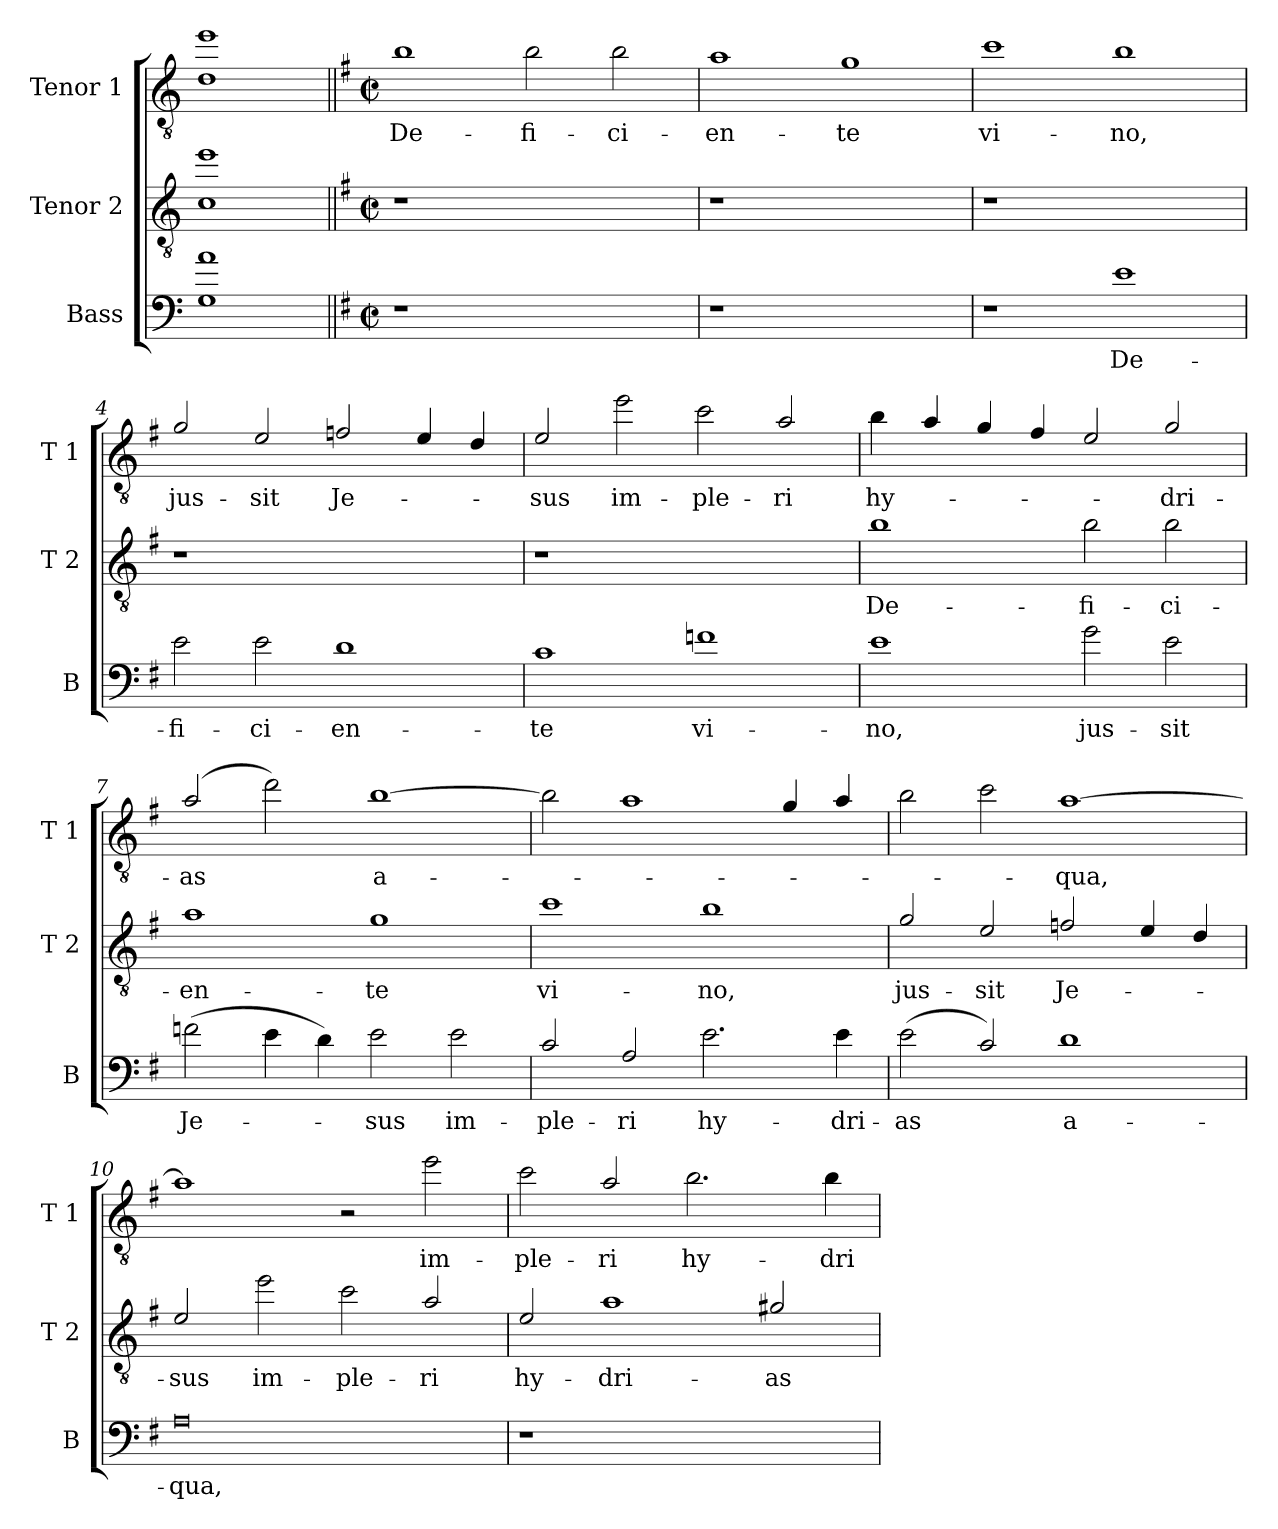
**kern	**text	**kern	**text	**kern	**text
*part3	*part3	*part2	*part2	*part1	*part1
*staff3	*staff3	*staff2	*staff2	*staff1	*staff1
*I"Bass	*	*I"Tenor 2	*	*I"Tenor 1	*
*I'B	*	*I'T 2	*	*I'T 1	*
*clefF4	*	*clefGv2	*	*clefGv2	*
*ITrd7c12	*	*ITrd7c12	*	*ITrd7c12	*
*k[]	*	*k[]	*	*k[]	*
*C:	*	*C:	*	*C:	*
=	=	=	=	=	=
1GG 1A	.	1C 1e	.	1D 1e	.
=1||	=1||	=1||	=1||	=1||	=1||
*k[f#]	*	*k[f#]	*	*k[f#]	*
*e:	*	*e:	*	*e:	*
*M2/2	*	*M2/2	*	*M2/2	*
*met(c|)	*	*met(c|)	*	*met(c|)	*
!	!	!	!	!	!LO:LY:b
1r	.	1r	.	1B	De-
!	!	!	!	!	!LO:LY:b
1ryy	.	1ryy	.	2B\	-fi-
!	!	!	!	!	!LO:LY:b
.	.	.	.	2B\	-ci-
=2	=2	=2	=2	=2	=2
!	!	!	!	!	!LO:LY:b
1r	.	1r	.	1A	-en-
!	!	!	!	!	!LO:LY:b
1ryy	.	1ryy	.	1G	-te
=3	=3	=3	=3	=3	=3
!	!	!	!	!	!LO:LY:b
1r	.	1r	.	1c	vi-
!	!LO:LY:b	!	!	!	!LO:LY:b
1E	De-	1ryy	.	1B	-no,
=4	=4	=4	=4	=4	=4
!	!LO:LY:b	!	!	!	!LO:LY:b
2E\	-fi-	1r	.	2G/	jus-
!	!LO:LY:b	!	!	!	!LO:LY:b
2E\	-ci-	.	.	2E/	-sit
!	!LO:LY:b	!	!	!	!LO:LY:b
1D	-en-	1ryy	.	2Fn/	Je-
.	.	.	.	4E/	.
.	.	.	.	4D/	.
=5	=5	=5	=5	=5	=5
!	!LO:LY:b	!	!	!	!LO:LY:b
1C	-te	1r	.	2E/	-sus
!	!	!	!	!	!LO:LY:b
.	.	.	.	2e\	im-
!	!LO:LY:b	!	!	!	!LO:LY:b
1Fn	vi-	1ryy	.	2c\	-ple-
!	!	!	!	!	!LO:LY:b
.	.	.	.	2A/	-ri
!!LO:LB:g=z
=6	=6	=6	=6	=6	=6
!	!LO:LY:b	!	!LO:LY:b	!	!LO:LY:b
1E	-no,	1B	De-	4B\	hy-
.	.	.	.	4A/	.
.	.	.	.	4G/	.
.	.	.	.	4F#/	.
!	!LO:LY:b	!	!LO:LY:b	!	!
2G\	jus-	2B\	-fi-	2E/	.
!	!LO:LY:b	!	!LO:LY:b	!	!LO:LY:b
2E\	-sit	2B\	-ci-	2G/	-dri-
=7	=7	=7	=7	=7	=7
!	!LO:LY:b	!	!LO:LY:b	!	!LO:LY:b
(>2Fn\	Je-	1A	-en-	(2A/	-as
4E\	.	.	.	2d\)	.
4D\)	.	.	.	.	.
!	!LO:LY:b	!	!LO:LY:b	!	!LO:LY:b
2E\	-sus	1G	-te	[1B	a-
!	!LO:LY:b	!	!	!	!
2E\	im-	.	.	.	.
=8	=8	=8	=8	=8	=8
!	!LO:LY:b	!	!LO:LY:b	!	!
2C/	-ple-	1c	vi-	2B\]	.
!	!LO:LY:b	!	!	!	!
2AA/	-ri	.	.	1A	.
!	!LO:LY:b	!	!LO:LY:b	!	!
2.E\	hy-	1B	-no,	.	.
.	.	.	.	4G/	.
!	!LO:LY:b	!	!	!	!
4E\	-dri-	.	.	4A/	.
=9	=9	=9	=9	=9	=9
!	!LO:LY:b	!	!LO:LY:b	!	!
(>2E\	-as	2G/	jus-	2B\	.
!	!	!	!LO:LY:b	!	!
2C/)	.	2E/	-sit	2c\	.
!	!LO:LY:b	!	!LO:LY:b	!	!LO:LY:b
1D	a-	2Fn/	Je-	[1A	-qua,
.	.	4E/	.	.	.
.	.	4D/	.	.	.
=10	=10	=10	=10	=10	=10
!	!LO:LY:b	!	!LO:LY:b	!	!
0AA	-qua,	2E/	-sus	1A]	.
!	!	!	!LO:LY:b	!	!
.	.	2e\	im-	.	.
!	!	!	!LO:LY:b	!	!
.	.	2c\	-ple-	2r	.
!	!	!	!LO:LY:b	!	!LO:LY:b
.	.	2A/	-ri	2e\	im-
!!LO:LB:g=z
=11	=11	=11	=11	=11	=11
!	!	!	!LO:LY:b	!	!LO:LY:b
1r	.	2E/	hy-	2c\	-ple-
!	!	!	!LO:LY:b	!	!LO:LY:b
.	.	1A	-dri-	2A/	-ri
!	!	!	!	!	!LO:LY:b
1ryy	.	.	.	2.B\	hy-
!	!	!	!LO:LY:b	!	!
.	.	2G#X/	-as	.	.
!	!	!	!	!	!LO:LY:b
.	.	.	.	4B\	-dri-
=	=	=	=	=	=
*-	*-	*-	*-	*-	*-
